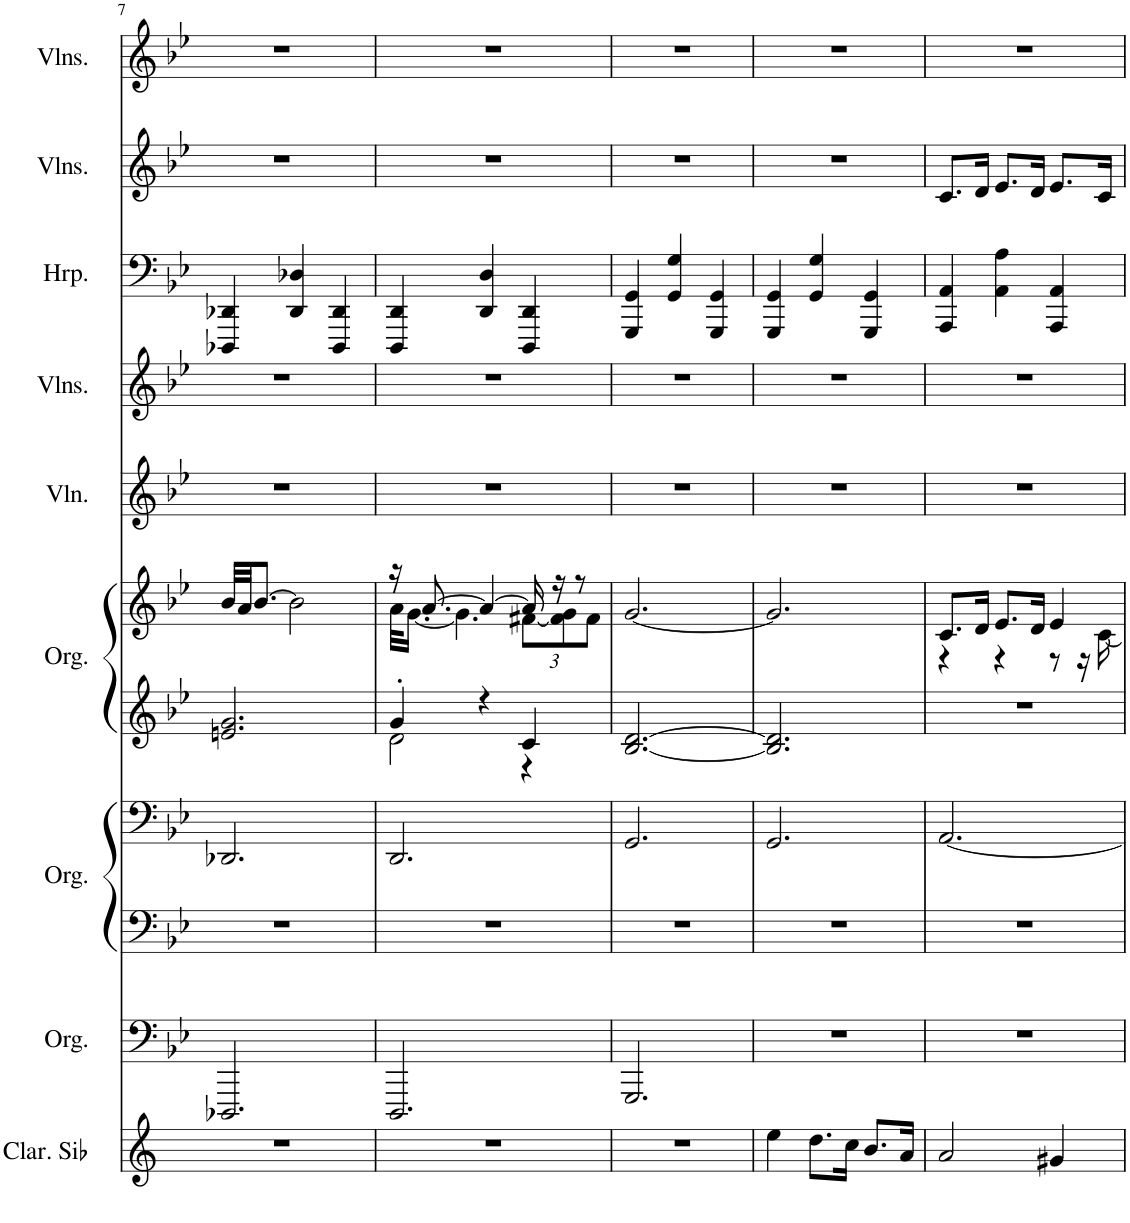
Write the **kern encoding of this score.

**kern	**kern	**kern	**kern	**kern	**kern	**kern	**kern	**kern	**kern	**kern
*part9	*part8	*part7	*part7	*part6	*part6	*part5	*part4	*part3	*part2	*part1
*staff11	*staff10	*staff9	*staff8	*staff7	*staff6	*staff5	*staff4	*staff3	*staff2	*staff1
*I"Clarinette en Sib	*I"Orgue, ChurchOrgan	*I"Orgue, ChurchOrgan	*	*I"Orgue, ChurchOrgan	*	*I"Violon,  Solo Violin	*I"Violons, StrEnsmbl 2	*I"Harpe, Pizz Strings	*I"Violons, StrEnsmbl 2	*I"Violons, StrEnsmbl 1
*I'Clar. Sib	*I'Org.	*I'Org.	*	*I'Org.	*	*I'Vln.	*I'Vlns.	*I'Hrp.	*I'Vlns.	*I'Vlns.
!!LO:PB:g=z
*clefG2	*clefF4	*clefF4	*clefF4	*clefG2	*clefG2	*clefG2	*clefG2	*clefF4	*clefG2	*clefG2
*Trd1c2	*	*	*	*	*	*	*	*	*	*
*k[]	*k[b-e-]	*k[b-e-]	*k[b-e-]	*k[b-e-]	*k[b-e-]	*k[b-e-]	*k[b-e-]	*k[b-e-]	*k[b-e-]	*k[b-e-]
*M3/4	*M3/4	*M3/4	*M3/4	*M3/4	*M3/4	*M3/4	*M3/4	*M3/4	*M3/4	*M3/4
=7	=7	=7	=7	=7	=7	=7	=7	=7	=7	=7
2.r	2.DDD-X/	2.r	2.DD-X/	2.en/ 2.g/	32b-/LLL	2.r	2.r	4DDD-X/ 4DD-X/	2.r	2.r
.	.	.	.	.	32a/JJ	.	.	.	.	.
.	.	.	.	.	[8.b-/J	.	.	.	.	.
.	.	.	.	.	2b-\]	.	.	4DD-/ 4D-X/	.	.
.	.	.	.	.	.	.	.	4DDD-/ 4DD-/	.	.
=8	=8	=8	=8	=8	=8	=8	=8	=8	=8	=8
*	*	*	*	*^	*^	*	*	*	*	*
2.r	2.DDD/	2.r	2.DD/	4g'/	2d\	16r	32a\KLL	2.r	2.r	4DDD/ 4DD/	2.r	2.r
.	.	.	.	.	.	.	[16.g\JJ	.	.	.	.	.
.	.	.	.	.	.	[8.a/	.	.	.	.	.	.
.	.	.	.	.	.	.	4.g\]	.	.	.	.	.
.	.	.	.	4r	.	4a/_	.	.	.	4DD/ 4D/	.	.
*	*	*	*	*	*	*	*Xbrackettup	*	*	*	*	*
.	.	.	.	4c/	4r	16a/]	[12f#X\L	.	.	4DDD/ 4DD/	.	.
.	.	.	.	.	.	16r	.	.	.	.	.	.
.	.	.	.	.	.	.	12f#\] 12g\	.	.	.	.	.
.	.	.	.	.	.	8r	.	.	.	.	.	.
.	.	.	.	.	.	.	12f#\J	.	.	.	.	.
*	*	*	*	*v	*v	*	*	*	*	*	*	*
*	*	*	*	*	*v	*v	*	*	*	*	*
=9	=9	=9	=9	=9	=9	=9	=9	=9	=9	=9
2.r	2.GGG/	2.r	2.GG/	[2.B-/ [2.d/	[2.g/	2.r	2.r	4GGG/ 4GG/	2.r	2.r
.	.	.	.	.	.	.	.	4GG/ 4G/	.	.
.	.	.	.	.	.	.	.	4GGG/ 4GG/	.	.
=10	=10	=10	=10	=10	=10	=10	=10	=10	=10	=10
4ee\	2.r	2.r	2.GG/	2.B-/] 2.d/]	2.g/]	2.r	2.r	4GGG/ 4GG/	2.r	2.r
8.dd\L	.	.	.	.	.	.	.	4GG/ 4G/	.	.
16cc\Jk	.	.	.	.	.	.	.	.	.	.
8.b/L	.	.	.	.	.	.	.	4GGG/ 4GG/	.	.
16a/Jk	.	.	.	.	.	.	.	.	.	.
=11	=11	=11	=11	=11	=11	=11	=11	=11	=11	=11
*	*	*	*	*	*^	*	*	*	*	*
2a/	2.r	2.r	[2.AA/	2.r	8.c/L	4r	2.r	2.r	4AAA/ 4AA/	8.c/L	2.r
.	.	.	.	.	16d/Jk	.	.	.	.	16d/Jk	.
.	.	.	.	.	8.e-/L	4r	.	.	4AA\ 4A\	8.e-/L	.
.	.	.	.	.	16d/Jk	.	.	.	.	16d/Jk	.
4g#X/	.	.	.	.	4e-/	8r	.	.	4AAA/ 4AA/	8.e-/L	.
.	.	.	.	.	.	16r	.	.	.	.	.
.	.	.	.	.	.	[16c\	.	.	.	16c/Jk	.
*	*	*	*	*	*v	*v	*	*	*	*	*
=	=	=	=	=	=	=	=	=	=	=
*-	*-	*-	*-	*-	*-	*-	*-	*-	*-	*-
